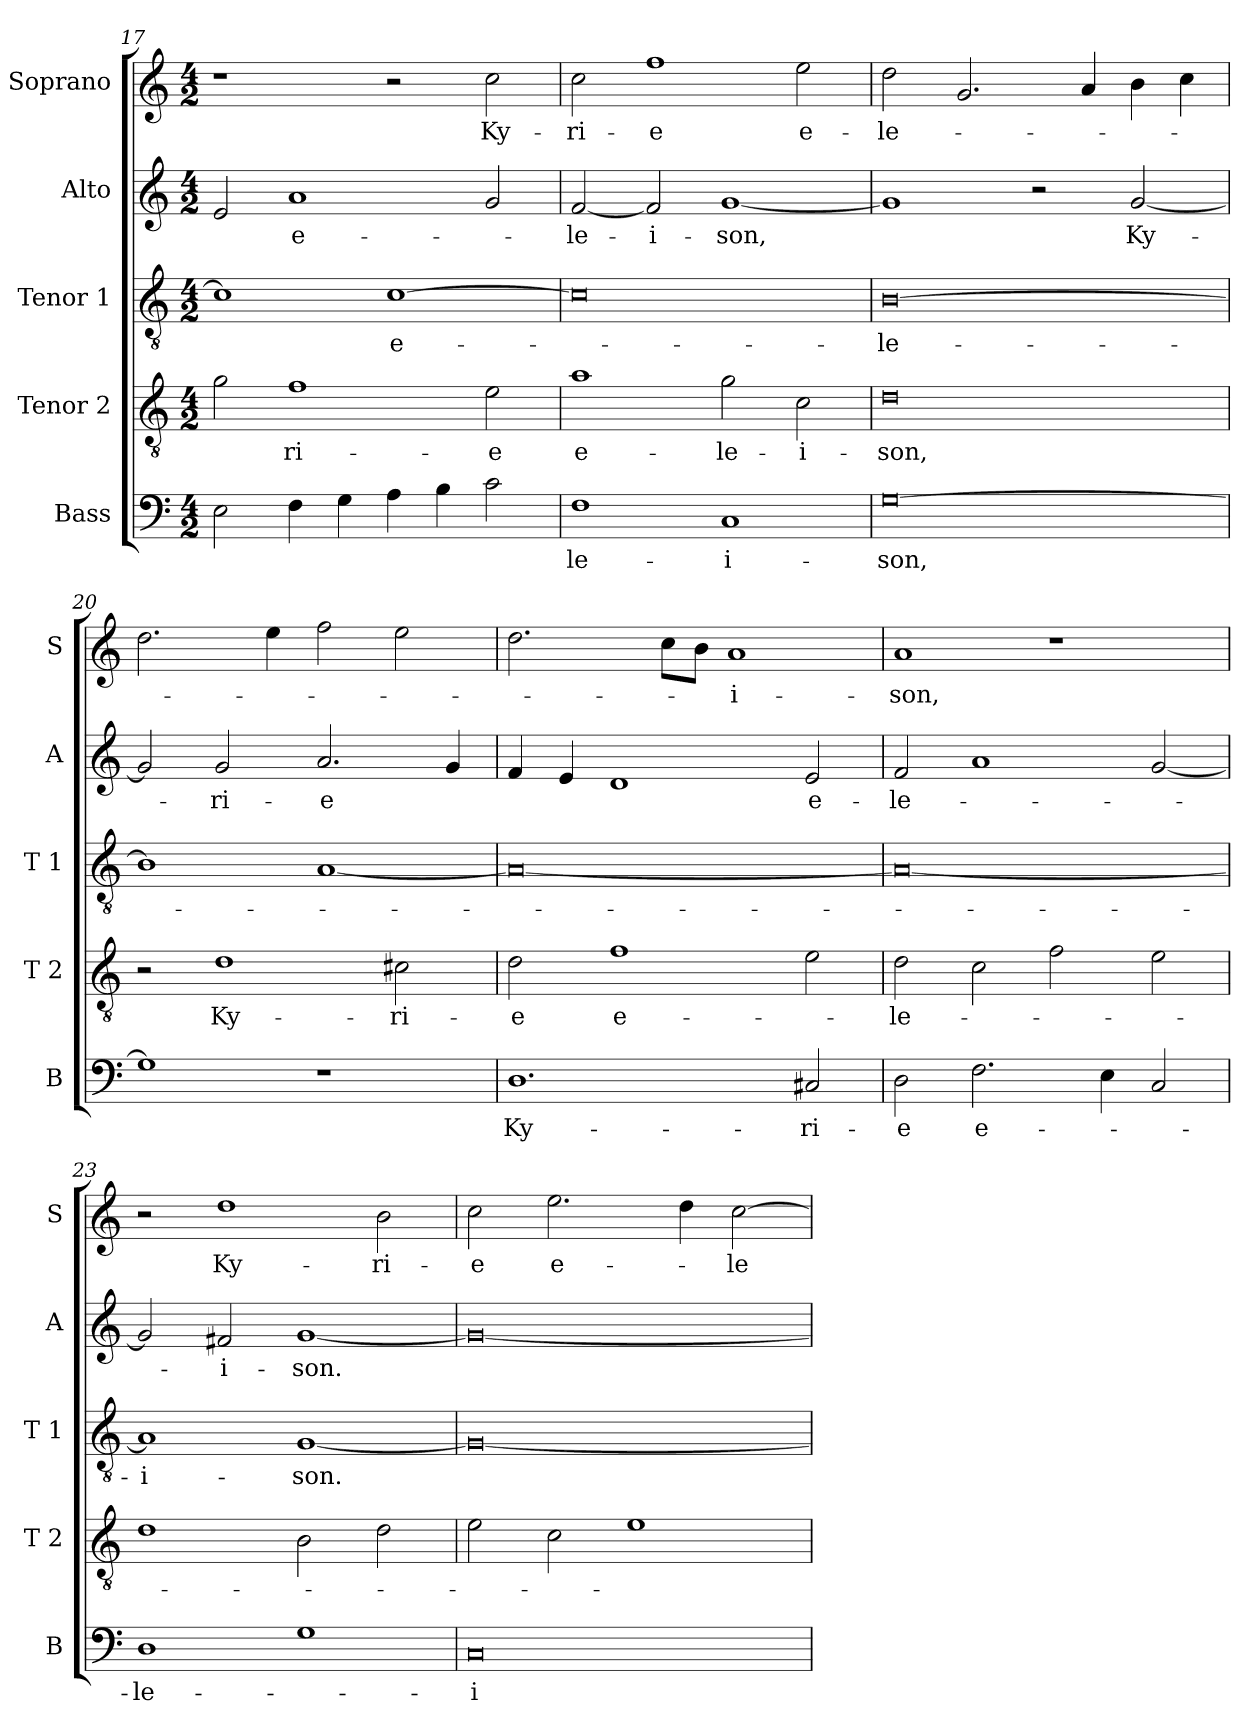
**kern	**text	**kern	**text	**kern	**text	**kern	**text	**kern	**text
*part5	*part5	*part4	*part4	*part3	*part3	*part2	*part2	*part1	*part1
*staff5	*staff5	*staff4	*staff4	*staff3	*staff3	*staff2	*staff2	*staff1	*staff1
*I"Bass	*	*I"Tenor 2	*	*I"Tenor 1	*	*I"Alto	*	*I"Soprano	*
*I'B	*	*I'T 2	*	*I'T 1	*	*I'A	*	*I'S	*
*clefF4	*	*clefGv2	*	*clefGv2	*	*clefG2	*	*clefG2	*
*k[]	*	*k[]	*	*k[]	*	*k[]	*	*k[]	*
*C:	*	*C:	*	*C:	*	*C:	*	*C:	*
*M4/2	*	*M4/2	*	*M4/2	*	*M4/2	*	*M4/2	*
=17	=17	=17	=17	=17	=17	=17	=17	=17	=17
2E\	.	2g\	.	1c]	.	2e/	.	1r	.
!	!	!	!LO:LY:b	!	!	!	!LO:LY:b	!	!
4F\	.	1f	-ri-	.	.	1a	e-	.	.
4G\	.	.	.	.	.	.	.	.	.
!	!	!	!	!	!LO:LY:b	!	!	!	!
4A\	.	.	.	[1c	e-	.	.	2r	.
4B\	.	.	.	.	.	.	.	.	.
!	!	!	!LO:LY:b	!	!	!	!	!	!LO:LY:b
2c\	.	2e\	-e	.	.	2g/	.	2cc\	Ky-
=18	=18	=18	=18	=18	=18	=18	=18	=18	=18
!	!LO:LY:b	!	!LO:LY:b	!	!	!	!LO:LY:b	!	!LO:LY:b
1F	-le-	1a	e-	0c]	.	[2f/	-le-	2cc\	-ri-
!	!	!	!	!	!	!	!LO:LY:b	!	!LO:LY:b
.	.	.	.	.	.	2f/]	-i-	1ff	-e
!	!LO:LY:b	!	!LO:LY:b	!	!	!	!LO:LY:b	!	!
1C	-i-	2g\	-le-	.	.	[1g	-son,	.	.
!	!	!	!LO:LY:b	!	!	!	!	!	!LO:LY:b
.	.	2c\	-i-	.	.	.	.	2ee\	e-
!!LO:LB:g=z
=19	=19	=19	=19	=19	=19	=19	=19	=19	=19
!	!LO:LY:b	!	!LO:LY:b	!	!LO:LY:b	!	!	!	!LO:LY:b
[0G	-son,	0d	-son,	[0B	-le-	1g]	.	2dd\	-le-
.	.	.	.	.	.	.	.	2.g/	.
.	.	.	.	.	.	2r	.	.	.
.	.	.	.	.	.	.	.	4a/	.
!	!	!	!	!	!	!	!LO:LY:b	!	!
.	.	.	.	.	.	[2g/	Ky-	4b\	.
.	.	.	.	.	.	.	.	4cc\	.
=20	=20	=20	=20	=20	=20	=20	=20	=20	=20
1G]	.	2r	.	1B]	.	2g/]	.	2.dd\	.
!	!	!	!LO:LY:b	!	!	!	!LO:LY:b	!	!
.	.	1d	Ky-	.	.	2g/	-ri-	.	.
.	.	.	.	.	.	.	.	4ee\	.
!	!	!	!	!	!	!	!LO:LY:b	!	!
1r	.	.	.	[1A	.	2.a/	-e	2ff\	.
!	!	!	!LO:LY:b	!	!	!	!	!	!
.	.	2c#X\	-ri-	.	.	.	.	2ee\	.
.	.	.	.	.	.	4g/	.	.	.
=21	=21	=21	=21	=21	=21	=21	=21	=21	=21
!	!LO:LY:b	!	!LO:LY:b	!	!	!	!	!	!
1.D	Ky-	2d\	-e	0A_	.	4f/	.	2.dd\	.
.	.	.	.	.	.	4e/	.	.	.
!	!	!	!LO:LY:b	!	!	!	!	!	!
.	.	1f	e-	.	.	1d	.	.	.
.	.	.	.	.	.	.	.	8cc\L	.
.	.	.	.	.	.	.	.	8b\J	.
!	!	!	!	!	!	!	!	!	!LO:LY:b
.	.	.	.	.	.	.	.	1a	-i-
!	!LO:LY:b	!	!	!	!	!	!LO:LY:b	!	!
2C#X/	-ri-	2e\	.	.	.	2e/	e-	.	.
=22	=22	=22	=22	=22	=22	=22	=22	=22	=22
!	!LO:LY:b	!	!LO:LY:b	!	!	!	!LO:LY:b	!	!LO:LY:b
2D\	-e	2d\	-le-	0A_	.	2f/	-le-	1a	-son,
!	!LO:LY:b	!	!	!	!	!	!	!	!
2.F\	e-	2c\	.	.	.	1a	.	.	.
.	.	2f\	.	.	.	.	.	1r	.
4E\	.	.	.	.	.	.	.	.	.
2C/	.	2e\	.	.	.	[2g/	.	.	.
=23	=23	=23	=23	=23	=23	=23	=23	=23	=23
!	!LO:LY:b	!	!	!	!LO:LY:b	!	!	!	!
1D	-le-	1d	.	1A]	-i-	2g/]	.	2r	.
!	!	!	!	!	!	!	!LO:LY:b	!	!LO:LY:b
.	.	.	.	.	.	2f#X/	-i-	1dd	Ky-
!	!	!	!	!	!LO:LY:b	!	!LO:LY:b	!	!
1G	.	2B\	.	[1G	-son.	[1g	-son.	.	.
!	!	!	!	!	!	!	!	!	!LO:LY:b
.	.	2d\	.	.	.	.	.	2b\	-ri-
=24	=24	=24	=24	=24	=24	=24	=24	=24	=24
!	!LO:LY:b	!	!	!	!	!	!	!	!LO:LY:b
0C	-i-	2e\	.	0G_	.	0g_	.	2cc\	-e
!	!	!	!	!	!	!	!	!	!LO:LY:b
.	.	2c\	.	.	.	.	.	2.ee\	e-
.	.	1e	.	.	.	.	.	.	.
.	.	.	.	.	.	.	.	4dd\	.
!	!	!	!	!	!	!	!	!	!LO:LY:b
.	.	.	.	.	.	.	.	[2cc\	-le-
=	=	=	=	=	=	=	=	=	=
*-	*-	*-	*-	*-	*-	*-	*-	*-	*-
